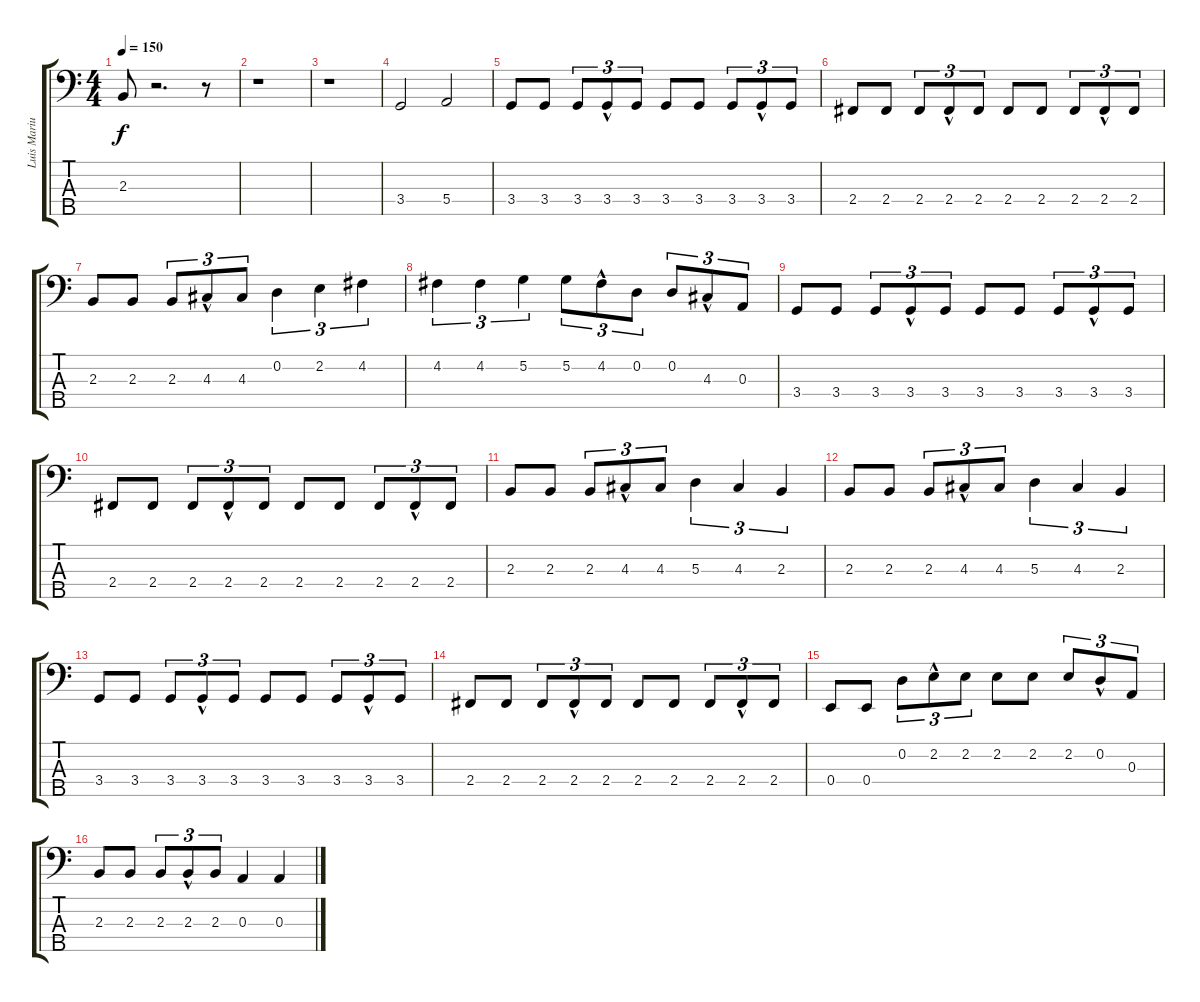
\track ("Luis Mariuti" "Luis Mariu") {instrument electricbasspick}
\staff {score tabs}
\tuning (G2 D2 A1 E1 B0) {hide}
\ts (4 4)
\tempo 150
\clef f4
\ks c
2.3.8{dy f} r.2{d} r.8 |
r.1 |
r.1 |
3.4.2 5.4.2 |
3.4.8 3.4.8 3.4.8{tu (3 2)} 3.4{hac}.8{tu (3 2)} 3.4.8{tu (3 2)} 3.4.8 3.4.8 3.4.8{tu (3 2)} 3.4{hac}.8{tu (3 2)} 3.4.8{tu (3 2)} |
2.4.8 2.4.8 2.4.8{tu (3 2)} 2.4{hac}.8{tu (3 2)} 2.4.8{tu (3 2)} 2.4.8 2.4.8 2.4.8{tu (3 2)} 2.4{hac}.8{tu (3 2)} 2.4.8{tu (3 2)} |
2.3.8 2.3.8 2.3.8{tu (3 2)} 4.3{hac}.8{tu (3 2)} 4.3.8{tu (3 2)} 0.2.4{tu (3 2)} 2.2.4{tu (3 2)} 4.2.4{tu (3 2)} |
4.2.4{tu (3 2)} 4.2.4{tu (3 2)} 5.2.4{tu (3 2)} 5.2.8{tu (3 2)} 4.2{hac}.8{tu (3 2)} 0.2.8{tu (3 2)} 0.2.8{tu (3 2)} 4.3{hac}.8{tu (3 2)} 0.3.8{tu (3 2)} |
3.4.8 3.4.8 3.4.8{tu (3 2)} 3.4{hac}.8{tu (3 2)} 3.4.8{tu (3 2)} 3.4.8 3.4.8 3.4.8{tu (3 2)} 3.4{hac}.8{tu (3 2)} 3.4.8{tu (3 2)} |
2.4.8 2.4.8 2.4.8{tu (3 2)} 2.4{hac}.8{tu (3 2)} 2.4.8{tu (3 2)} 2.4.8 2.4.8 2.4.8{tu (3 2)} 2.4{hac}.8{tu (3 2)} 2.4.8{tu (3 2)} |
2.3.8 2.3.8 2.3.8{tu (3 2)} 4.3{hac}.8{tu (3 2)} 4.3.8{tu (3 2)} 5.3.4{tu (3 2)} 4.3.4{tu (3 2)} 2.3.4{tu (3 2)} |
2.3.8 2.3.8 2.3.8{tu (3 2)} 4.3{hac}.8{tu (3 2)} 4.3.8{tu (3 2)} 5.3.4{tu (3 2)} 4.3.4{tu (3 2)} 2.3.4{tu (3 2)} |
3.4.8 3.4.8 3.4.8{tu (3 2)} 3.4{hac}.8{tu (3 2)} 3.4.8{tu (3 2)} 3.4.8 3.4.8 3.4.8{tu (3 2)} 3.4{hac}.8{tu (3 2)} 3.4.8{tu (3 2)} |
2.4.8 2.4.8 2.4.8{tu (3 2)} 2.4{hac}.8{tu (3 2)} 2.4.8{tu (3 2)} 2.4.8 2.4.8 2.4.8{tu (3 2)} 2.4{hac}.8{tu (3 2)} 2.4.8{tu (3 2)} |
0.4.8 0.4.8 0.2.8{tu (3 2)} 2.2{hac}.8{tu (3 2)} 2.2.8{tu (3 2)} 2.2.8 2.2.8 2.2.8{tu (3 2)} 0.2{hac}.8{tu (3 2)} 0.3.8{tu (3 2)} |
2.3.8 2.3.8 2.3.8{tu (3 2)} 2.3{hac}.8{tu (3 2)} 2.3.8{tu (3 2)} 0.3.4 0.3.4
